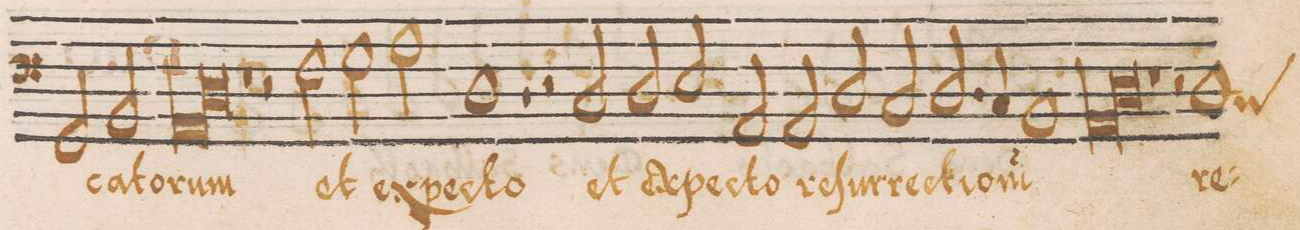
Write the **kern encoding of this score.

**kern	**text
*I"BASSVS	*
*clefF4	*
*k[]	*
*met(C|)	*
*M2/1	*
2GG/	-ca-
2BB/	-to-
=164-	=164-
*lig	*
1AA	-rum
1D	.
*Xlig	*
=165-	=165-
1r	.
2r	.
2F\	et
=166-	=166-
2G\	ex-
2A\	-pec-
1D	-to
=167-	=167-
1rD	.
2r	.
2C/	et
=168-	=168-
2D/	ex-
2E/	-pec-
2AA/	-to
2AA/	re-
=169-	=169-
2D/	-ſur-
2C/	-rec-
2.D/	-ti-
4C/	-o-
=170-	=170-
1BB	-(ne)m
*lig	*
1AA	.
=171-	=171-
1D	.
*Xlig	*
1r	.
=172-	=172-
2r	.
*custos:C	*
1D	re-
*-	*-
